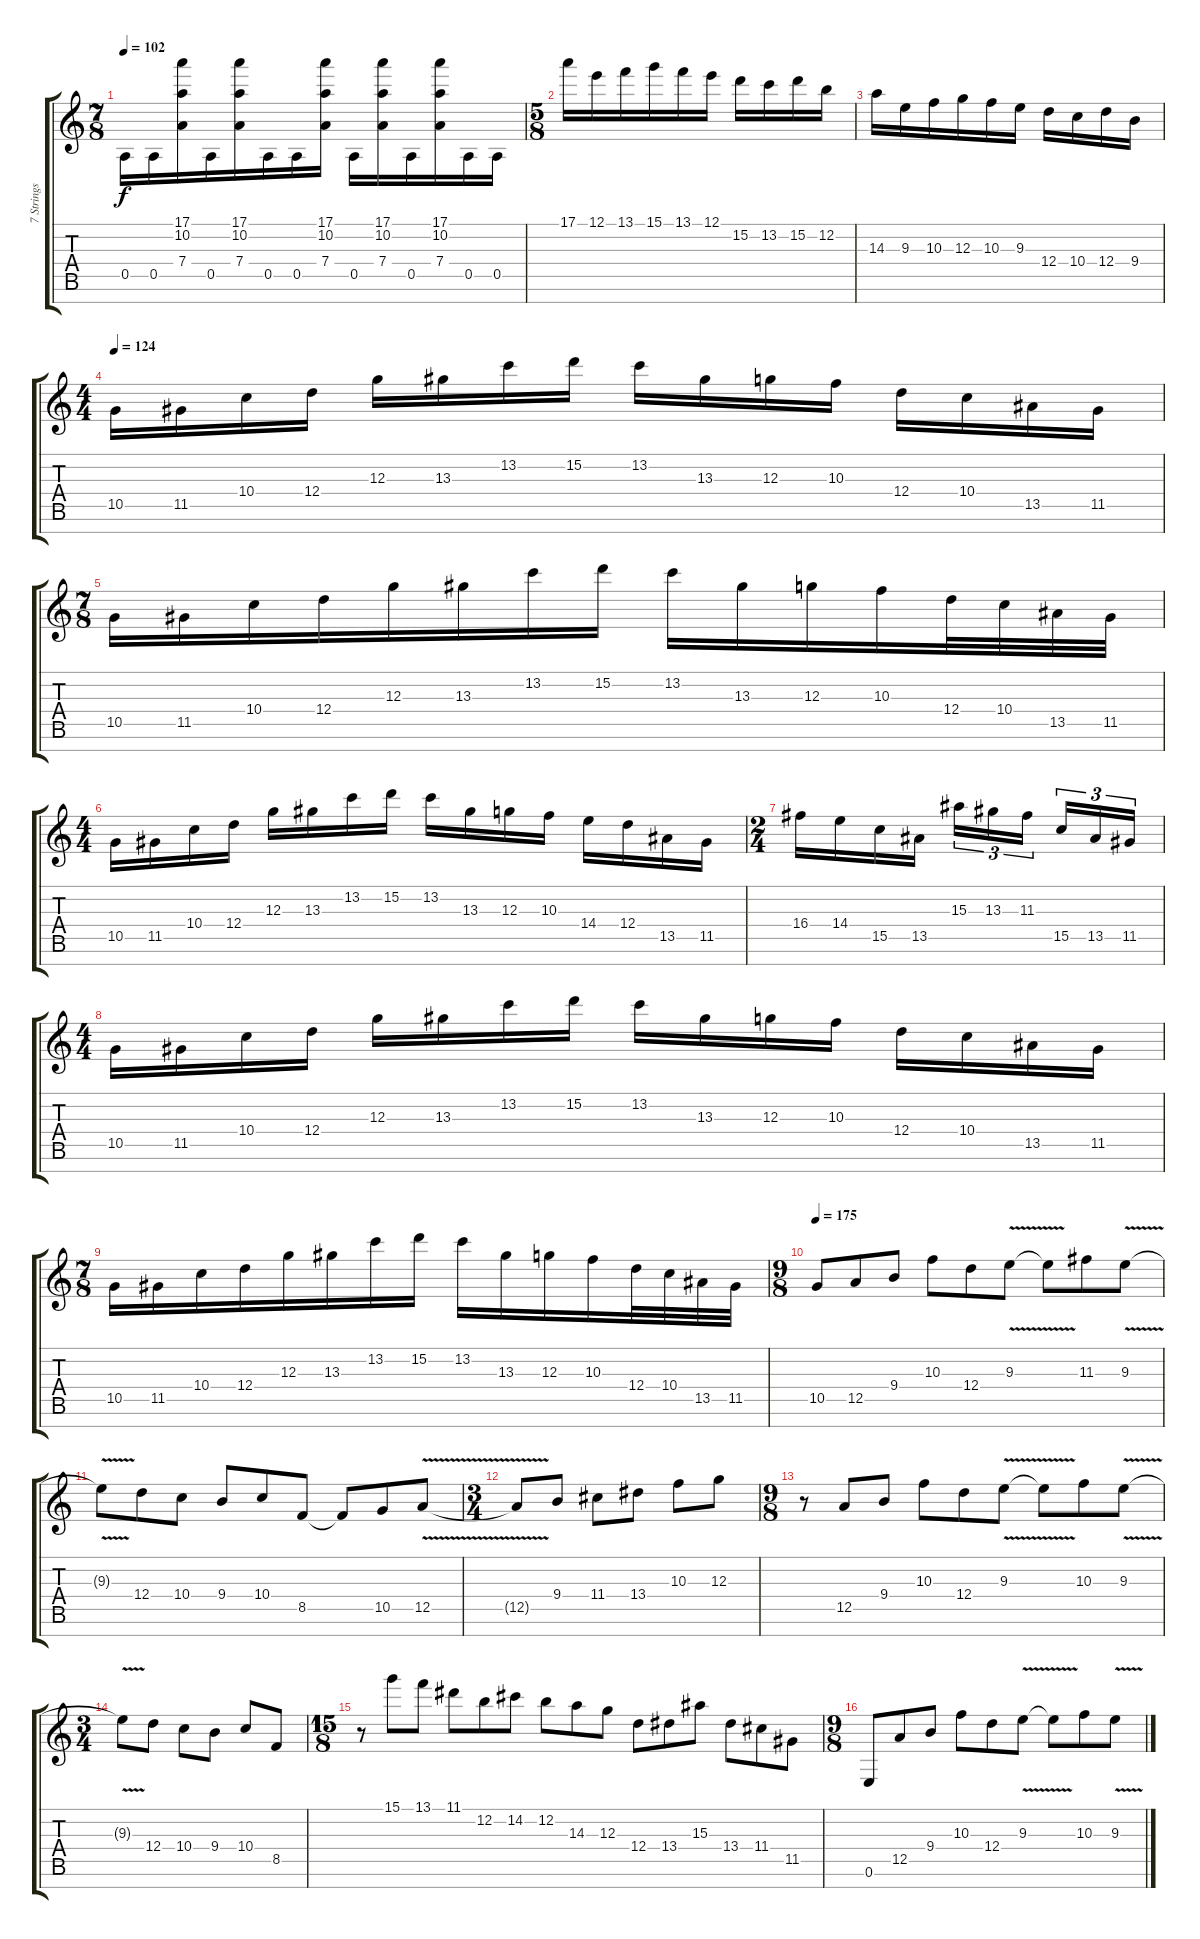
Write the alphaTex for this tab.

\track ("7 Strings Guitar - John Petrucci" "7 Strings ") {instrument distortionguitar}
\staff {score tabs}
\tuning (E4 B3 G3 D3 A2 E2 B1) {hide}
\ts (7 8)
\tempo 102
\clef g2
\ks c
0.5.16{dy f} 0.5.16 (17.1 10.2 7.4).16 0.5.16 (17.1 10.2 7.4).16 0.5.16 0.5.16 (17.1 10.2 7.4).16 0.5.16 (17.1 10.2 7.4).16 0.5.16 (17.1 10.2 7.4).16 0.5.16 0.5.16 |
\ts (5 8)
17.1.16{balance 0} 12.1.16 13.1.16 15.1.16 13.1.16 12.1.16 15.2.16 13.2.16 15.2.16 12.2.16 |
14.3.16 9.3.16 10.3.16 12.3.16 10.3.16 9.3.16 12.4.16 10.4.16 12.4.16 9.4.16 |
\ts (4 4)
\tempo 124
10.5.16{volume 16 balance 8} 11.5.16 10.4.16 12.4.16 12.3.16 13.3.16 13.2.16 15.2.16 13.2.16 13.3.16 12.3.16 10.3.16 12.4.16 10.4.16 13.5.16 11.5.16 |
\ts (7 8)
10.5.16 11.5.16 10.4.16 12.4.16 12.3.16 13.3.16 13.2.16 15.2.16 13.2.16 13.3.16 12.3.16 10.3.16 12.4.32 10.4.32 13.5.32 11.5.32 |
\ts (4 4)
10.5.16 11.5.16 10.4.16 12.4.16 12.3.16 13.3.16 13.2.16 15.2.16 13.2.16 13.3.16 12.3.16 10.3.16 14.4.16 12.4.16 13.5.16 11.5.16 |
\ts (2 4)
16.4.16 14.4.16 15.5.16 13.5.16 15.3.16{tu (3 2)} 13.3.16{tu (3 2)} 11.3.16{tu (3 2) beam splitsecondary} 15.5.16{tu (3 2)} 13.5.16{tu (3 2)} 11.5.16{tu (3 2)} |
\ts (4 4)
10.5.16 11.5.16 10.4.16 12.4.16 12.3.16 13.3.16 13.2.16 15.2.16 13.2.16 13.3.16 12.3.16 10.3.16 12.4.16 10.4.16 13.5.16 11.5.16 |
\ts (7 8)
10.5.16 11.5.16 10.4.16 12.4.16 12.3.16 13.3.16 13.2.16 15.2.16 13.2.16 13.3.16 12.3.16 10.3.16 12.4.32 10.4.32 13.5.32 11.5.32 |
\ts (9 8)
\tempo 175
10.5.8 12.5.8 9.4.8 10.3.8 12.4.8 9.3{v}.8 9.3{t}.8 11.3.8 9.3{v}.8 |
9.3{t}.8 12.4.8 10.4.8 9.4.8 10.4.8 8.5.8 8.5{t}.8 10.5.8 12.5{v}.8 |
\ts (3 4)
12.5{t}.8 9.4.8 11.4.8 13.4.8 10.3.8 12.3.8 |
\ts (9 8)
r.8 12.5.8 9.4.8 10.3.8 12.4.8 9.3{v}.8 9.3{t}.8 10.3.8 9.3{v}.8 |
\ts (3 4)
9.3{t}.8 12.4.8 10.4.8 9.4.8 10.4.8 8.5.8 |
\ts (15 8)
r.8 15.1.8 13.1.8 11.1.8 12.2.8 14.2.8 12.2.8 14.3.8 12.3.8 12.4.8 13.4.8 15.3.8 13.4.8 11.4.8 11.5.8 |
\ts (9 8)
0.6.8 12.5.8 9.4.8 10.3.8 12.4.8 9.3{v}.8 9.3{t}.8 10.3.8 9.3{v}.8
